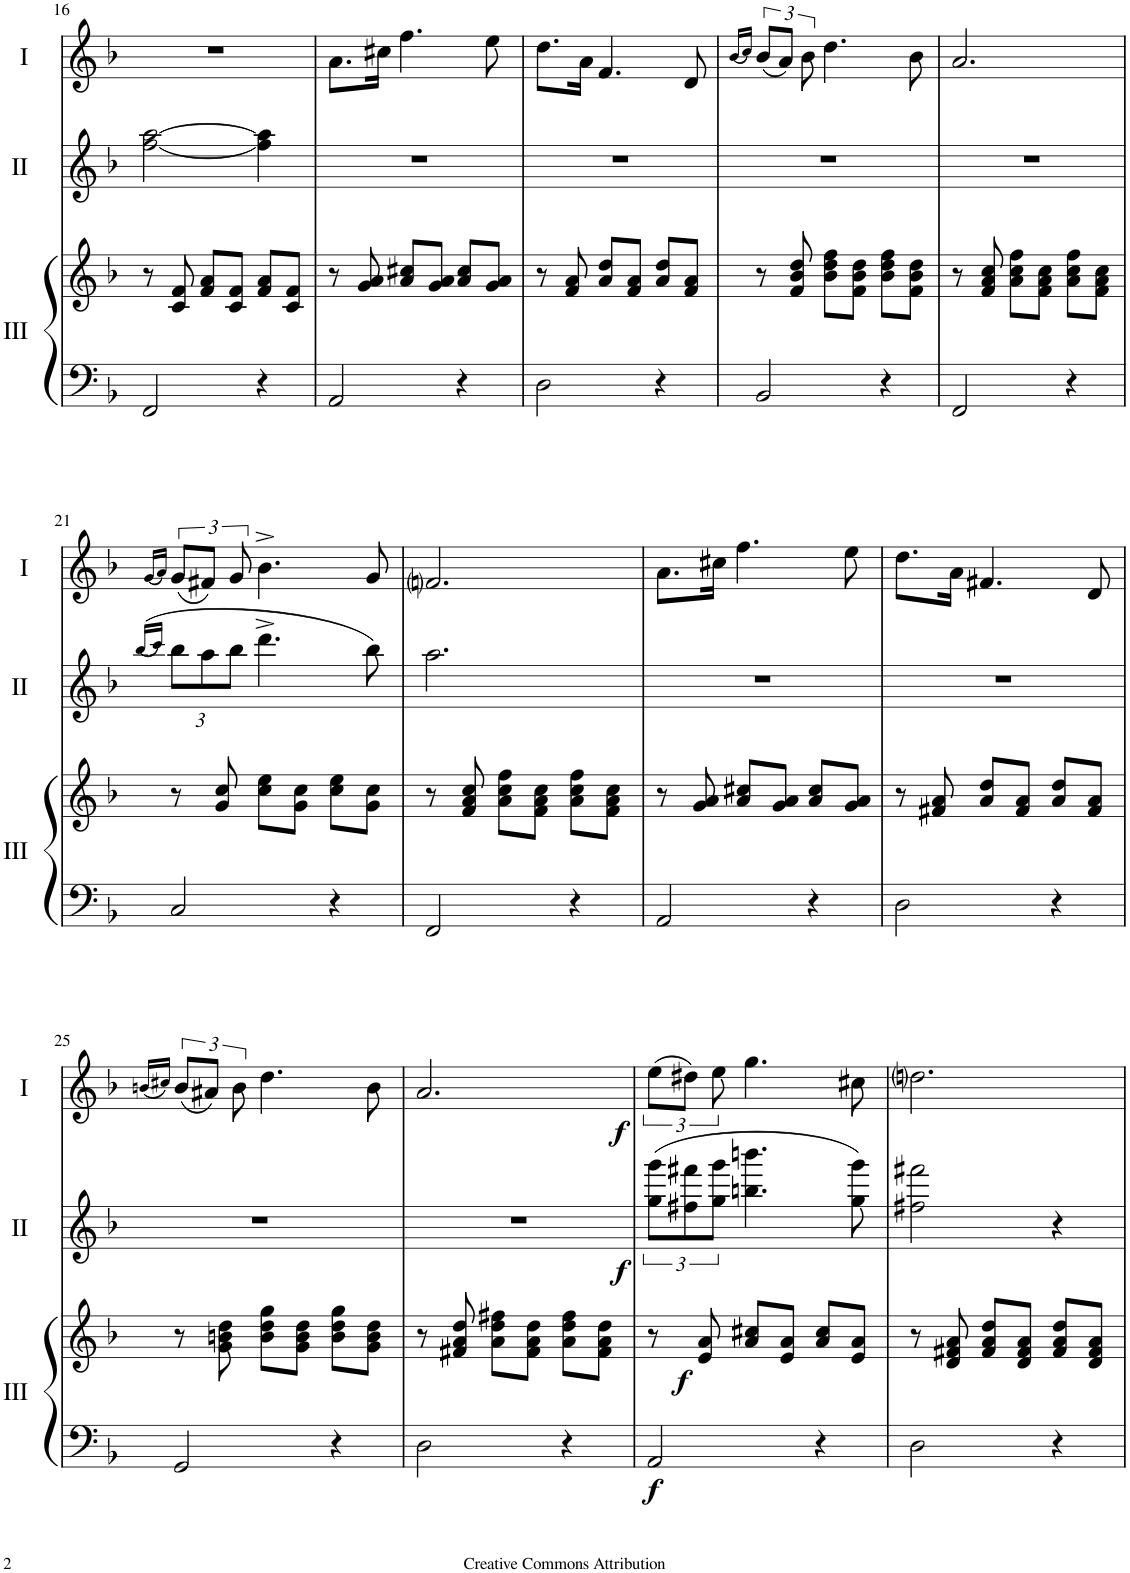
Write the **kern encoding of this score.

**kern	**kern	**dynam	**kern	**dynam	**kern	**dynam
*part3	*part3	*part3	*part2	*part2	*part1	*part1
*staff4	*staff3	*staff3/4	*staff2	*staff2	*staff1	*staff1
*I"Acc. 3	*	*	*I"Acc. 2	*	*I"Acc. 1	*
!!LO:PB:g=z
*clefF4	*clefG2	*	*clefG2	*	*clefG2	*
*Trd7c12	*Trd7c12	*	*Trd7c12	*	*	*
*k[b-]	*k[b-]	*	*k[b-]	*	*k[b-]	*
*M3/4	*M3/4	*	*M3/4	*	*M3/4	*
=16	=16	=16	=16	=16	=16	=16
2FF/	8r	.	[2ff\ [2aa\	.	2.r	.
.	8c/ 8f/	.	.	.	.	.
.	8f/ 8a/L	.	.	.	.	.
.	8c/ 8f/J	.	.	.	.	.
4r	8f/ 8a/L	.	4ff\] 4aa\]	.	.	.
.	8c/ 8f/J	.	.	.	.	.
=17	=17	=17	=17	=17	=17	=17
2AA/	8r	.	2.r	.	8.a\L	.
.	8g/ 8a/	.	.	.	.	.
.	.	.	.	.	16cc#X\Jk	.
.	8a/ 8cc#X/L	.	.	.	4.ff\	.
.	8g/ 8a/J	.	.	.	.	.
4r	8a/ 8cc#/L	.	.	.	.	.
.	8g/ 8a/J	.	.	.	8ee\	.
=18	=18	=18	=18	=18	=18	=18
2D\	8r	.	2.r	.	8.dd\L	.
.	8f/ 8a/	.	.	.	.	.
.	.	.	.	.	16a\Jk	.
.	8a/ 8dd/L	.	.	.	4.f/	.
.	8f/ 8a/J	.	.	.	.	.
4r	8a/ 8dd/L	.	.	.	.	.
.	8f/ 8a/J	.	.	.	8d/	.
=19	=19	=19	=19	=19	=19	=19
.	.	.	.	.	(16qb-/LL	.
.	.	.	.	.	16qcc/JJ)	.
2BB-/	8r	.	2.r	.	(12b-/L	.
.	.	.	.	.	12a/J)	.
.	8f/ 8b-/ 8dd/	.	.	.	.	.
.	.	.	.	.	12b-\	.
.	8b-\ 8dd\ 8ff\L	.	.	.	4.dd\	.
.	8f\ 8b-\ 8dd\J	.	.	.	.	.
4r	8b-\ 8dd\ 8ff\L	.	.	.	.	.
.	8f\ 8b-\ 8dd\J	.	.	.	8b-\	.
=20	=20	=20	=20	=20	=20	=20
2FF/	8r	.	2.r	.	2.a/	.
.	8f/ 8a/ 8cc/	.	.	.	.	.
.	8a\ 8cc\ 8ff\L	.	.	.	.	.
.	8f\ 8a\ 8cc\J	.	.	.	.	.
4r	8a\ 8cc\ 8ff\L	.	.	.	.	.
.	8f\ 8a\ 8cc\J	.	.	.	.	.
!!LO:LB:g=z
=21	=21	=21	=21	=21	=21	=21
.	.	.	((>16qbb-/LL	.	(16qg/LL	.
.	.	.	16qccc/JJ)	.	16qa/JJ)	.
*	*	*	*Xbrackettup	*	*	*
2C/	8r	.	12bb-\L	.	(12g/L	.
.	.	.	12aa\	.	12f#X/J)	.
.	8g/ 8cc/	.	.	.	.	.
.	.	.	12bb-\J	.	12g/	.
.	8cc\ 8ee\L	.	4.ddd^\	.	4.b-^\	.
.	8g\ 8cc\J	.	.	.	.	.
4r	8cc\ 8ee\L	.	.	.	.	.
.	8g\ 8cc\J	.	8bb-\)	.	8g/	.
=22	=22	=22	=22	=22	=22	=22
2FF/	8r	.	2.aa\	.	2.fni/	.
.	8f/ 8a/ 8cc/	.	.	.	.	.
.	8a\ 8cc\ 8ff\L	.	.	.	.	.
.	8f\ 8a\ 8cc\J	.	.	.	.	.
4r	8a\ 8cc\ 8ff\L	.	.	.	.	.
.	8f\ 8a\ 8cc\J	.	.	.	.	.
=23	=23	=23	=23	=23	=23	=23
2AA/	8r	.	2.r	.	8.a\L	.
.	8g/ 8a/	.	.	.	.	.
.	.	.	.	.	16cc#X\Jk	.
.	8a/ 8cc#X/L	.	.	.	4.ff\	.
.	8g/ 8a/J	.	.	.	.	.
4r	8a/ 8cc#/L	.	.	.	.	.
.	8g/ 8a/J	.	.	.	8ee\	.
=24	=24	=24	=24	=24	=24	=24
2D\	8r	.	2.r	.	8.dd\L	.
.	8f#X/ 8a/	.	.	.	.	.
.	.	.	.	.	16a\Jk	.
.	8a/ 8dd/L	.	.	.	4.f#X/	.
.	8f#/ 8a/J	.	.	.	.	.
4r	8a/ 8dd/L	.	.	.	.	.
.	8f#/ 8a/J	.	.	.	8d/	.
!!LO:LB:g=z
=25	=25	=25	=25	=25	=25	=25
.	.	.	.	.	(16qbn/LL	.
.	.	.	.	.	16qcc#X/JJ)	.
2GG/	8r	.	2.r	.	(12b/L	.
.	.	.	.	.	12a#X/J)	.
.	8g\ 8bn\ 8dd\	.	.	.	.	.
.	.	.	.	.	12b\	.
.	8b\ 8dd\ 8gg\L	.	.	.	4.dd\	.
.	8g\ 8b\ 8dd\J	.	.	.	.	.
4r	8b\ 8dd\ 8gg\L	.	.	.	.	.
.	8g\ 8b\ 8dd\J	.	.	.	8b\	.
=26	=26	=26	=26	=26	=26	=26
2D\	8r	.	2.r	.	2.a/	.
.	8f#X/ 8a/ 8dd/	.	.	.	.	.
.	8a\ 8dd\ 8ff#X\L	.	.	.	.	.
.	8f#\ 8a\ 8dd\J	.	.	.	.	.
4r	8a\ 8dd\ 8ff#\L	.	.	.	.	.
.	8f#\ 8a\ 8dd\J	.	.	.	.	.
=27	=27	=27	=27	=27	=27	=27
*	*	*	*brackettup	*	*	*
!	!	!LO:DY:b=2	!	!LO:DY:b	!	!LO:DY:b
2AA/	8r	f	(12gg\ 12ggg\L	f	(12ee\L	f
.	.	.	12ff#X\ 12fff#X\	.	12dd#X\J)	.
!	!	!LO:DY:b	!	!	!	!
.	8e/ 8a/	f	.	.	.	.
.	.	.	12gg\ 12ggg\J	.	12ee\	.
.	8a/ 8cc#X/L	.	4.bbn\ 4.bbbn\	.	4.gg\	.
.	8e/ 8a/J	.	.	.	.	.
4r	8a/ 8cc#/L	.	.	.	.	.
.	8e/ 8a/J	.	8gg\ 8ggg\)	.	8cc#X\	.
=28	=28	=28	=28	=28	=28	=28
2D\	8r	.	2ff#X\ 2fff#X\	.	2.ddni\	.
.	8d/ 8f#X/ 8a/	.	.	.	.	.
.	8f#/ 8a/ 8dd/L	.	.	.	.	.
.	8d/ 8f#/ 8a/J	.	.	.	.	.
4r	8f#/ 8a/ 8dd/L	.	4r	.	.	.
.	8d/ 8f#/ 8a/J	.	.	.	.	.
=	=	=	=	=	=	=
*-	*-	*-	*-	*-	*-	*-
